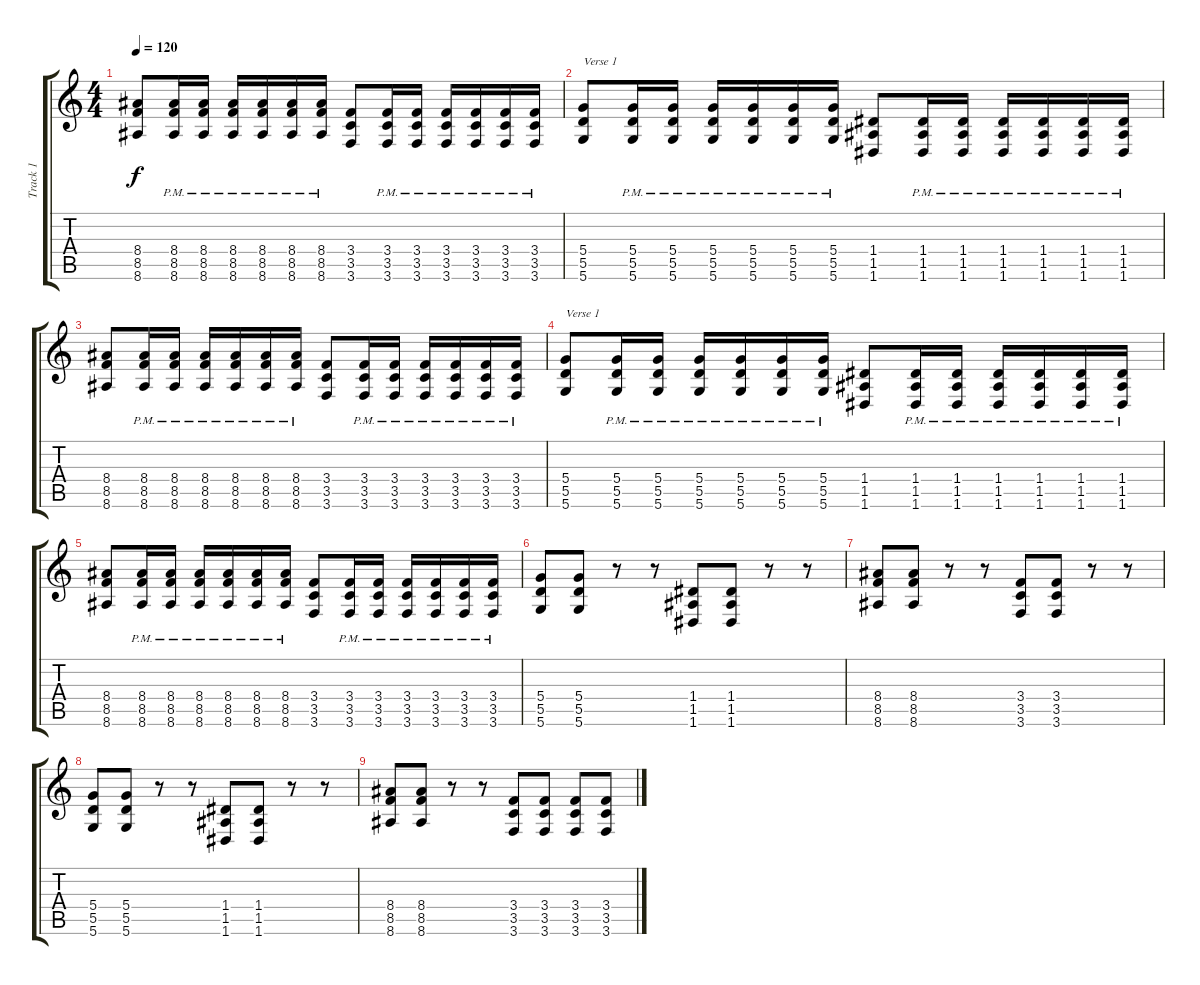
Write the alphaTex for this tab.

\track ("Track 1" "Track 1") {instrument distortionguitar}
\staff {score tabs}
\tuning (E4 B3 G3 D3 A2 D2) {hide}
\ts (4 4)
\tempo 120
\clef g2
\ks c
(8.4 8.5 8.6).8{dy f} (8.4{pm} 8.5{pm} 8.6{pm}).16 (8.4{pm} 8.5{pm} 8.6{pm}).16 (8.4{pm} 8.5{pm} 8.6{pm}).16 (8.4{pm} 8.5{pm} 8.6{pm}).16 (8.4{pm} 8.5{pm} 8.6{pm}).16 (8.4{pm} 8.5{pm} 8.6{pm}).16 (3.4 3.5 3.6).8 (3.4{pm} 3.5{pm} 3.6{pm}).16 (3.4{pm} 3.5{pm} 3.6{pm}).16 (3.4{pm} 3.5{pm} 3.6{pm}).16 (3.4{pm} 3.5{pm} 3.6{pm}).16 (3.4{pm} 3.5{pm} 3.6{pm}).16 (3.4{pm} 3.5{pm} 3.6{pm}).16 |
(5.4 5.5 5.6).8{txt "Verse 1"} (5.4{pm} 5.5{pm} 5.6{pm}).16 (5.4{pm} 5.5{pm} 5.6{pm}).16 (5.4{pm} 5.5{pm} 5.6{pm}).16 (5.4{pm} 5.5{pm} 5.6{pm}).16 (5.4{pm} 5.5{pm} 5.6{pm}).16 (5.4{pm} 5.5{pm} 5.6{pm}).16 (1.4 1.5 1.6).8 (1.4{pm} 1.5{pm} 1.6{pm}).16 (1.4{pm} 1.5{pm} 1.6{pm}).16 (1.4{pm} 1.5{pm} 1.6{pm}).16 (1.4{pm} 1.5{pm} 1.6{pm}).16 (1.4{pm} 1.5{pm} 1.6{pm}).16 (1.4{pm} 1.5{pm} 1.6{pm}).16 |
(8.4 8.5 8.6).8 (8.4{pm} 8.5{pm} 8.6{pm}).16 (8.4{pm} 8.5{pm} 8.6{pm}).16 (8.4{pm} 8.5{pm} 8.6{pm}).16 (8.4{pm} 8.5{pm} 8.6{pm}).16 (8.4{pm} 8.5{pm} 8.6{pm}).16 (8.4{pm} 8.5{pm} 8.6{pm}).16 (3.4 3.5 3.6).8 (3.4{pm} 3.5{pm} 3.6{pm}).16 (3.4{pm} 3.5{pm} 3.6{pm}).16 (3.4{pm} 3.5{pm} 3.6{pm}).16 (3.4{pm} 3.5{pm} 3.6{pm}).16 (3.4{pm} 3.5{pm} 3.6{pm}).16 (3.4{pm} 3.5{pm} 3.6{pm}).16 |
(5.4 5.5 5.6).8{txt "Verse 1"} (5.4{pm} 5.5{pm} 5.6{pm}).16 (5.4{pm} 5.5{pm} 5.6{pm}).16 (5.4{pm} 5.5{pm} 5.6{pm}).16 (5.4{pm} 5.5{pm} 5.6{pm}).16 (5.4{pm} 5.5{pm} 5.6{pm}).16 (5.4{pm} 5.5{pm} 5.6{pm}).16 (1.4 1.5 1.6).8 (1.4{pm} 1.5{pm} 1.6{pm}).16 (1.4{pm} 1.5{pm} 1.6{pm}).16 (1.4{pm} 1.5{pm} 1.6{pm}).16 (1.4{pm} 1.5{pm} 1.6{pm}).16 (1.4{pm} 1.5{pm} 1.6{pm}).16 (1.4{pm} 1.5{pm} 1.6{pm}).16 |
(8.4 8.5 8.6).8 (8.4{pm} 8.5{pm} 8.6{pm}).16 (8.4{pm} 8.5{pm} 8.6{pm}).16 (8.4{pm} 8.5{pm} 8.6{pm}).16 (8.4{pm} 8.5{pm} 8.6{pm}).16 (8.4{pm} 8.5{pm} 8.6{pm}).16 (8.4{pm} 8.5{pm} 8.6{pm}).16 (3.4 3.5 3.6).8 (3.4{pm} 3.5{pm} 3.6{pm}).16 (3.4{pm} 3.5{pm} 3.6{pm}).16 (3.4{pm} 3.5{pm} 3.6{pm}).16 (3.4{pm} 3.5{pm} 3.6{pm}).16 (3.4{pm} 3.5{pm} 3.6{pm}).16 (3.4{pm} 3.5{pm} 3.6{pm}).16 |
(5.4 5.5 5.6).8 (5.4 5.5 5.6).8 r.8 r.8 (1.4 1.5 1.6).8 (1.4 1.5 1.6).8 r.8 r.8 |
(8.4 8.5 8.6).8 (8.4 8.5 8.6).8 r.8 r.8 (3.4 3.5 3.6).8 (3.4 3.5 3.6).8 r.8 r.8 |
(5.4 5.5 5.6).8 (5.4 5.5 5.6).8 r.8 r.8 (1.4 1.5 1.6).8 (1.4 1.5 1.6).8 r.8 r.8 |
(8.4 8.5 8.6).8 (8.4 8.5 8.6).8 r.8 r.8 (3.4 3.5 3.6).8 (3.4 3.5 3.6).8 (3.4 3.5 3.6).8 (3.4 3.5 3.6).8
